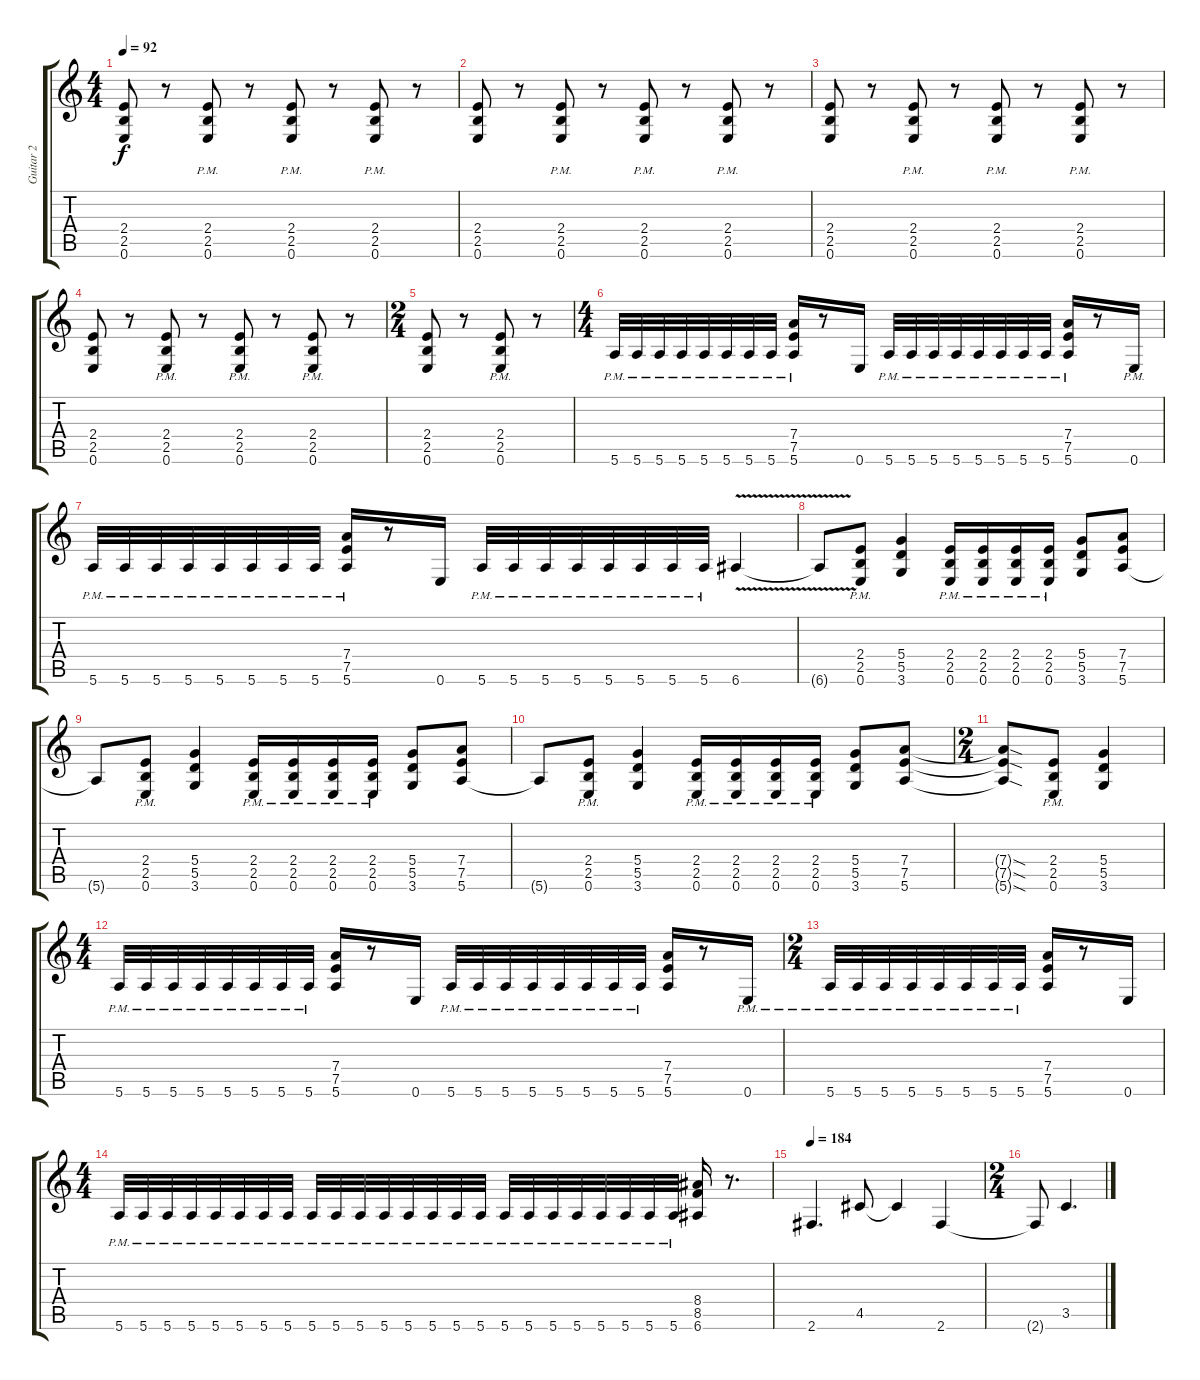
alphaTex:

\track ("Guitar 2" "Guitar 2") {instrument distortionguitar}
\staff {score tabs}
\tuning (E4 B3 G3 D3 A2 E2) {hide}
\ts (4 4)
\tempo 92
\clef g2
\ks c
(2.4 2.5 0.6).8{dy f} r.8 (2.4{pm} 2.5{pm} 0.6{pm}).8 r.8 (2.4{pm} 2.5{pm} 0.6{pm}).8 r.8 (2.4{pm} 2.5{pm} 0.6{pm}).8 r.8 |
(2.4 2.5 0.6).8 r.8 (2.4{pm} 2.5{pm} 0.6{pm}).8 r.8 (2.4{pm} 2.5{pm} 0.6{pm}).8 r.8 (2.4{pm} 2.5{pm} 0.6{pm}).8 r.8 |
(2.4 2.5 0.6).8 r.8 (2.4{pm} 2.5{pm} 0.6{pm}).8 r.8 (2.4{pm} 2.5{pm} 0.6{pm}).8 r.8 (2.4{pm} 2.5{pm} 0.6{pm}).8 r.8 |
(2.4 2.5 0.6).8 r.8 (2.4{pm} 2.5{pm} 0.6{pm}).8 r.8 (2.4{pm} 2.5{pm} 0.6{pm}).8 r.8 (2.4{pm} 2.5{pm} 0.6{pm}).8 r.8 |
\ts (2 4)
(2.4 2.5 0.6).8 r.8 (2.4{pm} 2.5{pm} 0.6{pm}).8 r.8 |
\ts (4 4)
5.6{pm}.32 5.6{pm}.32 5.6{pm}.32 5.6{pm}.32 5.6{pm}.32 5.6{pm}.32 5.6{pm}.32 5.6{pm}.32 (7.4{pm} 7.5{pm} 5.6{pm}).16 r.8 0.6.16 5.6{pm}.32 5.6{pm}.32 5.6{pm}.32 5.6{pm}.32 5.6{pm}.32 5.6{pm}.32 5.6{pm}.32 5.6{pm}.32 (7.4{pm} 7.5{pm} 5.6{pm}).16 r.8 0.6{pm}.16 |
5.6{pm}.32 5.6{pm}.32 5.6{pm}.32 5.6{pm}.32 5.6{pm}.32 5.6{pm}.32 5.6{pm}.32 5.6{pm}.32 (7.4{pm} 7.5{pm} 5.6{pm}).16 r.8 0.6.16 5.6{pm}.32 5.6{pm}.32 5.6{pm}.32 5.6{pm}.32 5.6{pm}.32 5.6{pm}.32 5.6{pm}.32 5.6{pm}.32 6.6{v}.4 |
6.6{t}.8 (2.4{pm} 2.5{pm} 0.6{pm}).8 (5.4 5.5 3.6).4 (2.4{pm} 2.5{pm} 0.6{pm}).16 (2.4{pm} 2.5{pm} 0.6{pm}).16 (2.4{pm} 2.5{pm} 0.6{pm}).16 (2.4{pm} 2.5{pm} 0.6{pm}).16 (5.4 5.5 3.6).8 (7.4 7.5 5.6).8 |
5.6{t}.8 (2.4{pm} 2.5{pm} 0.6{pm}).8 (5.4 5.5 3.6).4 (2.4{pm} 2.5{pm} 0.6{pm}).16 (2.4{pm} 2.5{pm} 0.6{pm}).16 (2.4{pm} 2.5{pm} 0.6{pm}).16 (2.4{pm} 2.5{pm} 0.6{pm}).16 (5.4 5.5 3.6).8 (7.4 7.5 5.6).8 |
5.6{t}.8 (2.4{pm} 2.5{pm} 0.6{pm}).8 (5.4 5.5 3.6).4 (2.4{pm} 2.5{pm} 0.6{pm}).16 (2.4{pm} 2.5{pm} 0.6{pm}).16 (2.4{pm} 2.5{pm} 0.6{pm}).16 (2.4{pm} 2.5{pm} 0.6{pm}).16 (5.4 5.5 3.6).8 (7.4 7.5 5.6).8 |
\ts (2 4)
(7.4{sod t} 7.5{sod t} 5.6{sod t}).8 (2.4{pm} 2.5{pm} 0.6{pm}).8 (5.4 5.5 3.6).4 |
\ts (4 4)
5.6{pm}.32 5.6{pm}.32 5.6{pm}.32 5.6{pm}.32 5.6{pm}.32 5.6{pm}.32 5.6{pm}.32 5.6{pm}.32 (7.4 7.5 5.6).16 r.8 0.6.16 5.6{pm}.32 5.6{pm}.32 5.6{pm}.32 5.6{pm}.32 5.6{pm}.32 5.6{pm}.32 5.6{pm}.32 5.6{pm}.32 (7.4 7.5 5.6).16 r.8 0.6{pm}.16 |
\ts (2 4)
5.6{pm}.32 5.6{pm}.32 5.6{pm}.32 5.6{pm}.32 5.6{pm}.32 5.6{pm}.32 5.6{pm}.32 5.6{pm}.32 (7.4 7.5 5.6).16 r.8 0.6.16 |
\ts (4 4)
5.6{pm}.32 5.6{pm}.32 5.6{pm}.32 5.6{pm}.32 5.6{pm}.32 5.6{pm}.32 5.6{pm}.32 5.6{pm}.32 5.6{pm}.32 5.6{pm}.32 5.6{pm}.32 5.6{pm}.32 5.6{pm}.32 5.6{pm}.32 5.6{pm}.32 5.6{pm}.32 5.6{pm}.32 5.6{pm}.32 5.6{pm}.32 5.6{pm}.32 5.6{pm}.32 5.6{pm}.32 5.6{pm}.32 5.6{pm}.32 (8.4 8.5 6.6).16 r.8{d} |
\tempo 184
2.6.4{d instrument distortionguitar} 4.5.8 4.5{t}.4 2.6.4 |
\ts (2 4)
2.6{t}.8 3.5.4{d}
